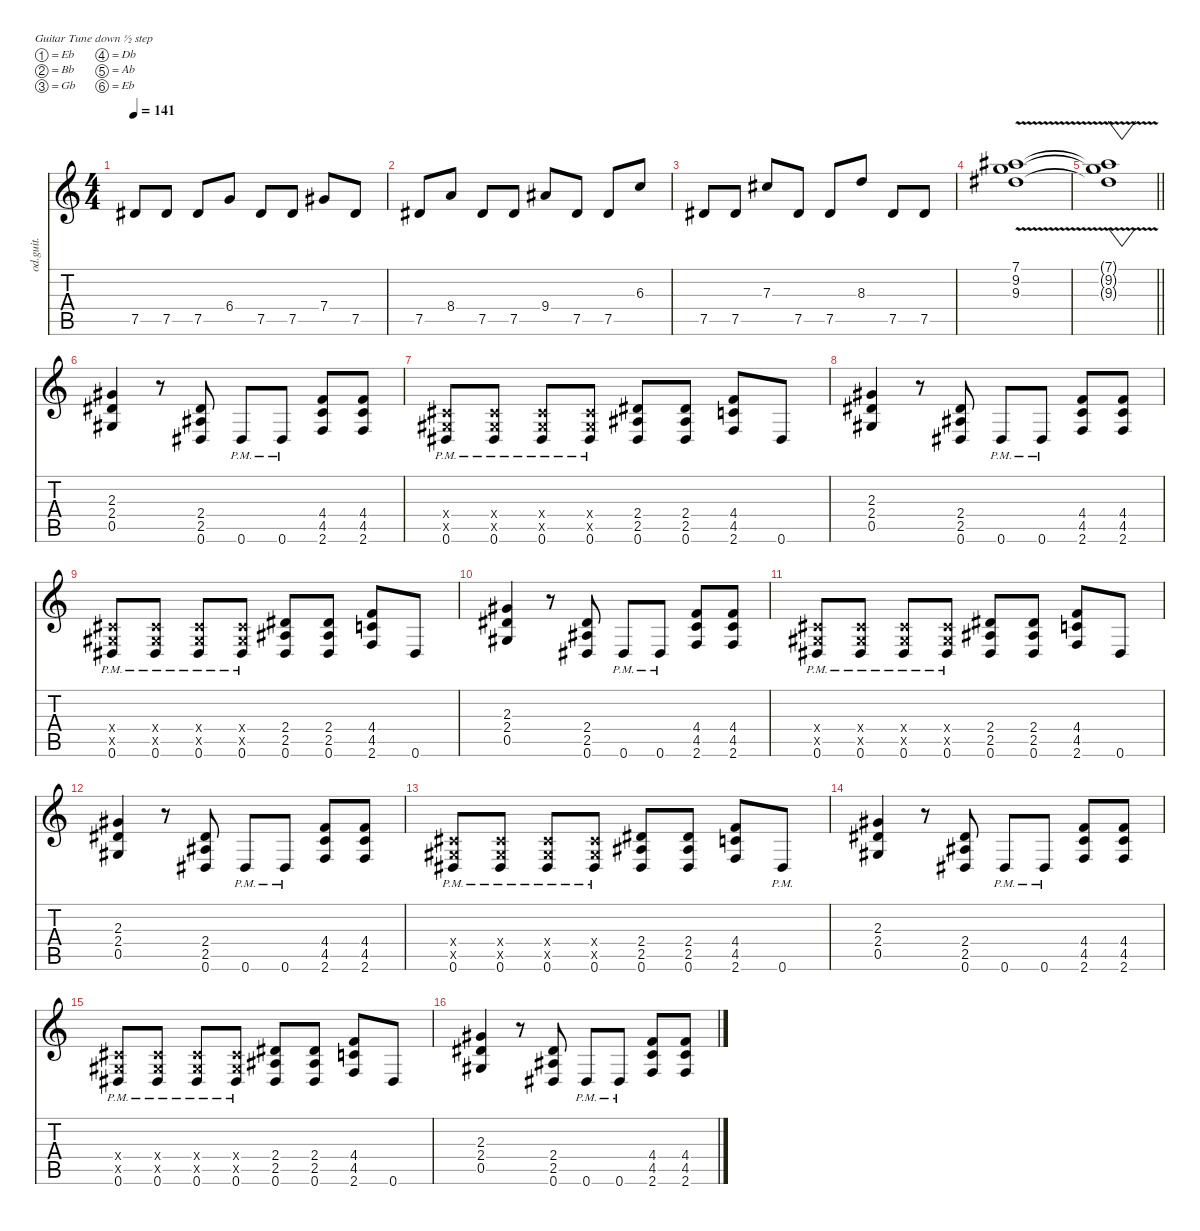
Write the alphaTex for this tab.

\defaultSystemsLayout 4
\hideDynamics
\bracketExtendMode nobrackets
\otherSystemsTrackNameOrientation horizontal
\track ("Guitar" "od.guit.") {mute instrument overdrivenguitar}
\staff {score tabs}
\tuning (Eb4 Bb3 Gb3 Db3 Ab2 Eb2)
\ts (4 4)
\tempo 141
\clef g2
\ks c
7.5{acc #}.8{dy f beam Up} 7.5{acc #}.8{beam Up} 7.5{acc #}.8{beam Up} 6.4.8{beam Up} 7.5{acc #}.8{beam Up} 7.5{acc #}.8{beam Up} 7.4{acc #}.8{beam Up} 7.5{acc #}.8{beam Up} |
7.5{acc #}.8{beam Up} 8.4.8{beam Up} 7.5{acc #}.8{beam Up} 7.5{acc #}.8{beam Up} 9.4{acc #}.8{beam Up} 7.5{acc #}.8{beam Up} 7.5{acc #}.8{beam Up} 6.3.8{beam Up} |
7.5{acc #}.8{beam Up} 7.5{acc #}.8{beam Up} 7.3{acc #}.8{beam Up} 7.5{acc #}.8{beam Up} 7.5{acc #}.8{beam Up} 8.3.8{beam Up} 7.5{acc #}.8{beam Up} 7.5{acc #}.8{beam Up} |
(7.1{acc #} 9.2 9.3{v acc #}).1{beam Down} |
\barLineRight lightlight
(7.1{t acc #} 9.2{t} 9.3{t acc #}).1{vw beam Down} |
(2.3{acc #} 2.4{acc #} 0.5{acc #}).4{beam Up} r.8{beam Up} (2.4{acc #} 2.5{acc #} 0.6{acc #}).8{beam Up} 0.6{pm acc #}.8{beam Up} 0.6{pm acc #}.8{beam Up} (4.4 4.5 2.6).8{beam Up} (4.4 4.5 2.6).8{beam Up} |
(0.4{x acc #} 0.5{x acc #} 0.6{pm acc #}).8{beam Up} (0.4{x acc #} 0.5{x acc #} 0.6{pm acc #}).8{beam Up} (0.4{x acc #} 0.5{x acc #} 0.6{pm acc #}).8{beam Up} (0.4{x acc #} 0.5{x acc #} 0.6{pm acc #}).8{beam Up} (2.4{acc #} 2.5{acc #} 0.6{acc #}).8{beam Up} (2.4{acc #} 2.5{acc #} 0.6{acc #}).8{beam Up} (4.4 4.5 2.6).8{beam Up} 0.6{acc #}.8{beam Up} |
(2.3{acc #} 2.4{acc #} 0.5{acc #}).4{beam Up} r.8{beam Up} (2.4{acc #} 2.5{acc #} 0.6{acc #}).8{beam Up} 0.6{pm acc #}.8{beam Up} 0.6{pm acc #}.8{beam Up} (4.4 4.5 2.6).8{beam Up} (4.4 4.5 2.6).8{beam Up} |
(0.4{x acc #} 0.5{x acc #} 0.6{pm acc #}).8{beam Up} (0.4{x acc #} 0.5{x acc #} 0.6{pm acc #}).8{beam Up} (0.4{x acc #} 0.5{x acc #} 0.6{pm acc #}).8{beam Up} (0.4{x acc #} 0.5{x acc #} 0.6{pm acc #}).8{beam Up} (2.4{acc #} 2.5{acc #} 0.6{acc #}).8{beam Up} (2.4{acc #} 2.5{acc #} 0.6{acc #}).8{beam Up} (4.4 4.5 2.6).8{beam Up} 0.6{acc #}.8{beam Up} |
(2.3{acc #} 2.4{acc #} 0.5{acc #}).4{beam Up} r.8{beam Up} (2.4{acc #} 2.5{acc #} 0.6{acc #}).8{beam Up} 0.6{pm acc #}.8{beam Up} 0.6{pm acc #}.8{beam Up} (4.4 4.5 2.6).8{beam Up} (4.4 4.5 2.6).8{beam Up} |
(0.4{x acc #} 0.5{x acc #} 0.6{pm acc #}).8{beam Up} (0.4{x acc #} 0.5{x acc #} 0.6{pm acc #}).8{beam Up} (0.4{x acc #} 0.5{x acc #} 0.6{pm acc #}).8{beam Up} (0.4{x acc #} 0.5{x acc #} 0.6{pm acc #}).8{beam Up} (2.4{acc #} 2.5{acc #} 0.6{acc #}).8{beam Up} (2.4{acc #} 2.5{acc #} 0.6{acc #}).8{beam Up} (4.4 4.5 2.6).8{beam Up} 0.6{acc #}.8{beam Up} |
(2.3{acc #} 2.4{acc #} 0.5{acc #}).4{beam Up} r.8{beam Up} (2.4{acc #} 2.5{acc #} 0.6{acc #}).8{beam Up} 0.6{pm acc #}.8{beam Up} 0.6{pm acc #}.8{beam Up} (4.4 4.5 2.6).8{beam Up} (4.4 4.5 2.6).8{beam Up} |
(0.4{x acc #} 0.5{x acc #} 0.6{pm acc #}).8{beam Up} (0.4{x acc #} 0.5{x acc #} 0.6{pm acc #}).8{beam Up} (0.4{x acc #} 0.5{x acc #} 0.6{pm acc #}).8{beam Up} (0.4{x acc #} 0.5{x acc #} 0.6{pm acc #}).8{beam Up} (2.4{acc #} 2.5{acc #} 0.6{acc #}).8{beam Up} (2.4{acc #} 2.5{acc #} 0.6{acc #}).8{beam Up} (4.4 4.5 2.6).8{beam Up} 0.6{pm acc #}.8{beam Up} |
(2.3{acc #} 2.4{acc #} 0.5{acc #}).4{beam Up} r.8{beam Up} (2.4{acc #} 2.5{acc #} 0.6{acc #}).8{beam Up} 0.6{pm acc #}.8{beam Up} 0.6{pm acc #}.8{beam Up} (4.4 4.5 2.6).8{beam Up} (4.4 4.5 2.6).8{beam Up} |
(0.4{x acc #} 0.5{x acc #} 0.6{pm acc #}).8{beam Up} (0.4{x acc #} 0.5{x acc #} 0.6{pm acc #}).8{beam Up} (0.4{x acc #} 0.5{x acc #} 0.6{pm acc #}).8{beam Up} (0.4{x acc #} 0.5{x acc #} 0.6{pm acc #}).8{beam Up} (2.4{acc #} 2.5{acc #} 0.6{acc #}).8{beam Up} (2.4{acc #} 2.5{acc #} 0.6{acc #}).8{beam Up} (4.4 4.5 2.6).8{beam Up} 0.6{acc #}.8{beam Up} |
(2.3{acc #} 2.4{acc #} 0.5{acc #}).4{beam Up} r.8{beam Up} (2.4{acc #} 2.5{acc #} 0.6{acc #}).8{beam Up} 0.6{pm acc #}.8{beam Up} 0.6{pm acc #}.8{beam Up} (4.4 4.5 2.6).8{beam Up} (4.4 4.5 2.6).8{beam Up}
